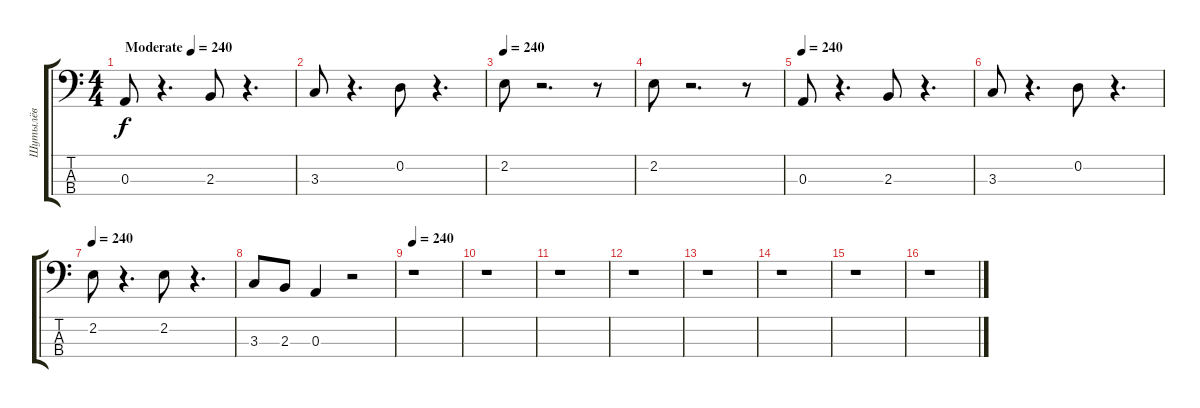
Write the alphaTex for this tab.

\track ("Шутылёв" "Шутылёв") {instrument acousticbass}
\staff {score tabs}
\tuning (G2 D2 A1 E1) {hide}
\ts (4 4)
\tempo (240 "Moderate")
\clef f4
\ks c
0.3.8{dy f instrument acousticbass} r.4{d} 2.3.8 r.4{d} |
3.3.8 r.4{d} 0.2.8 r.4{d} |
\tempo 240
2.2.8 r.2{d} r.8 |
2.2.8 r.2{d} r.8 |
\tempo 240
0.3.8 r.4{d} 2.3.8 r.4{d} |
3.3.8 r.4{d} 0.2.8 r.4{d} |
\tempo 240
2.2.8 r.4{d} 2.2.8 r.4{d} |
3.3.8 2.3.8 0.3.4 r.2 |
\tempo 240
r.1 |
r.1 |
r.1 |
r.1 |
r.1 |
r.1 |
r.1 |
r.1
